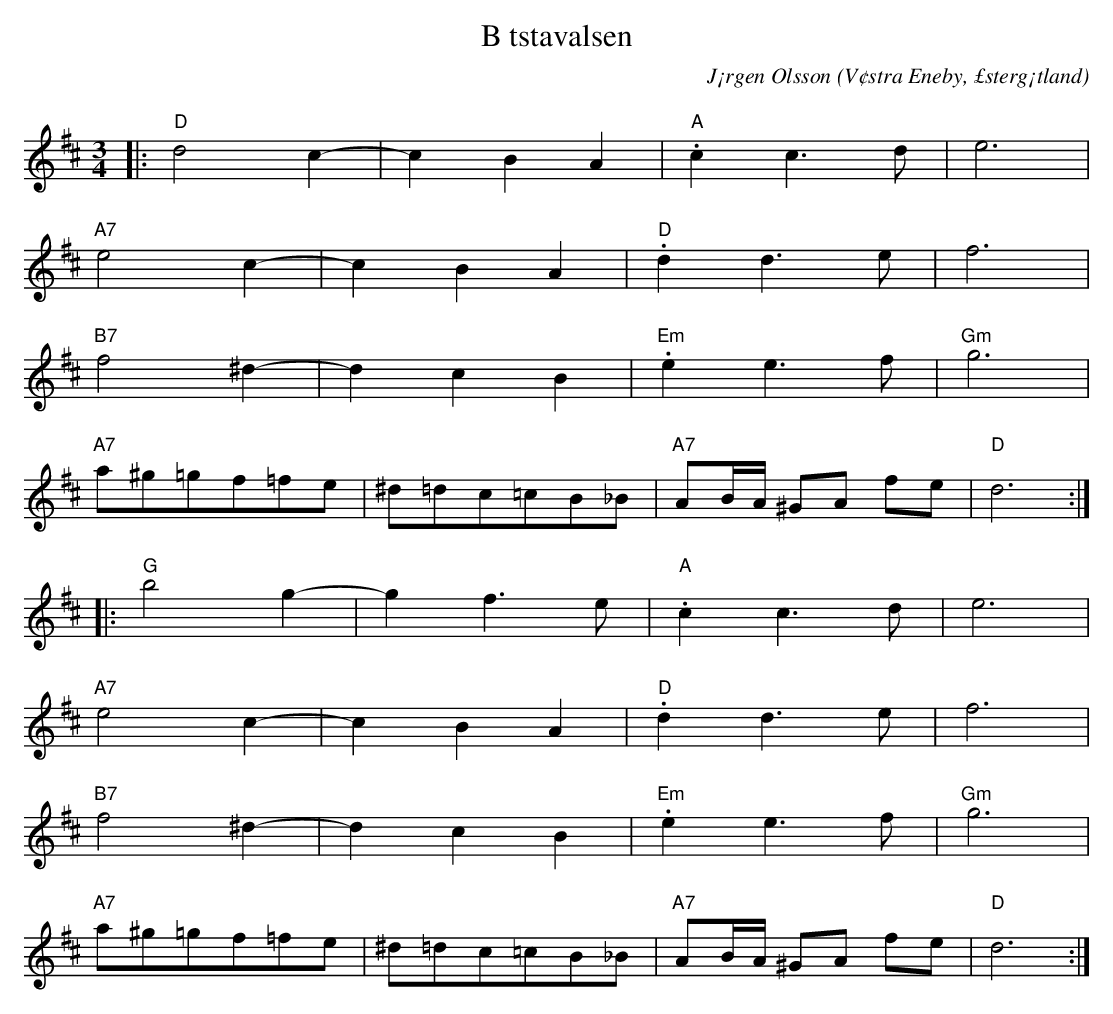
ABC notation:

X:1
T:B tstavalsen
C:J¡rgen Olsson
O:V¢stra Eneby, £sterg¡tland
Q:160
M:3/4
L:1/8
K:D
|:"D"d4 c2-|c2B2A2 |"A".c2 c3 d|e6 |
"A7" e4 c2-|c2B2A2 |"D".d2 d3 e|f6 |
"B7"f4 ^d2-|d2c2B2 |"Em".e2 e3 f|"Gm"g6 |
"A7" a^g=gf=fe|^d=dc=cB_B|"A7"AB/2A/2 ^GA fe|"D"d6 :|]
|:"G"b4 g2-|g2f3e |"A".c2 c3 d|e6 |
"A7" e4 c2-|c2B2A2 |"D".d2 d3 e|f6 |
"B7"f4 ^d2-|d2c2B2 |"Em".e2 e3 f|"Gm"g6 |
"A7" a^g=gf=fe|^d=dc=cB_B|"A7"AB/2A/2 ^GA fe|"D"d6 :|]
